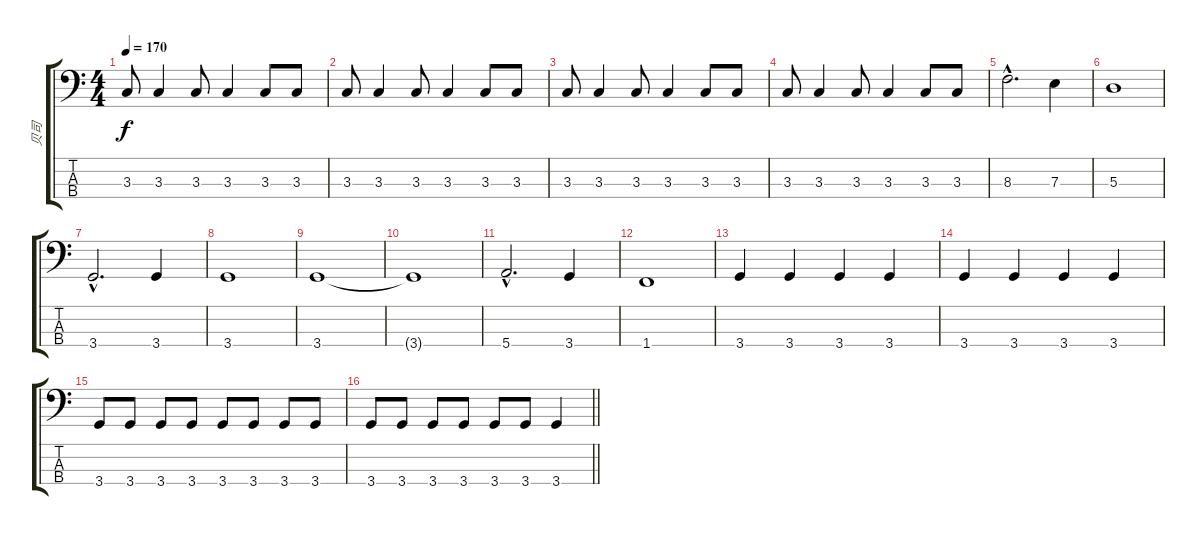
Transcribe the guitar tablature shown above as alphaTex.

\track ("贝司" "贝司") {instrument electricbassfinger}
\staff {score tabs}
\tuning (G2 D2 A1 E1) {hide}
\ts (4 4)
\tempo 170
\clef f4
\ks c
3.3.8{dy f} 3.3.4 3.3.8 3.3.4 3.3.8 3.3.8 |
3.3.8 3.3.4 3.3.8 3.3.4 3.3.8 3.3.8 |
3.3.8 3.3.4 3.3.8 3.3.4 3.3.8 3.3.8 |
3.3.8 3.3.4 3.3.8 3.3.4 3.3.8 3.3.8 |
8.3{hac}.2{d} 7.3.4 |
5.3.1 |
3.4{hac}.2{d} 3.4.4 |
3.4.1 |
3.4.1 |
3.4{t}.1 |
5.4{hac}.2{d} 3.4.4 |
1.4.1 |
3.4.4 3.4.4 3.4.4 3.4.4 |
3.4.4 3.4.4 3.4.4 3.4.4 |
3.4.8 3.4.8 3.4.8 3.4.8 3.4.8 3.4.8 3.4.8 3.4.8 |
\barLineRight lightlight
3.4.8 3.4.8 3.4.8 3.4.8 3.4.8 3.4.8 3.4.4
